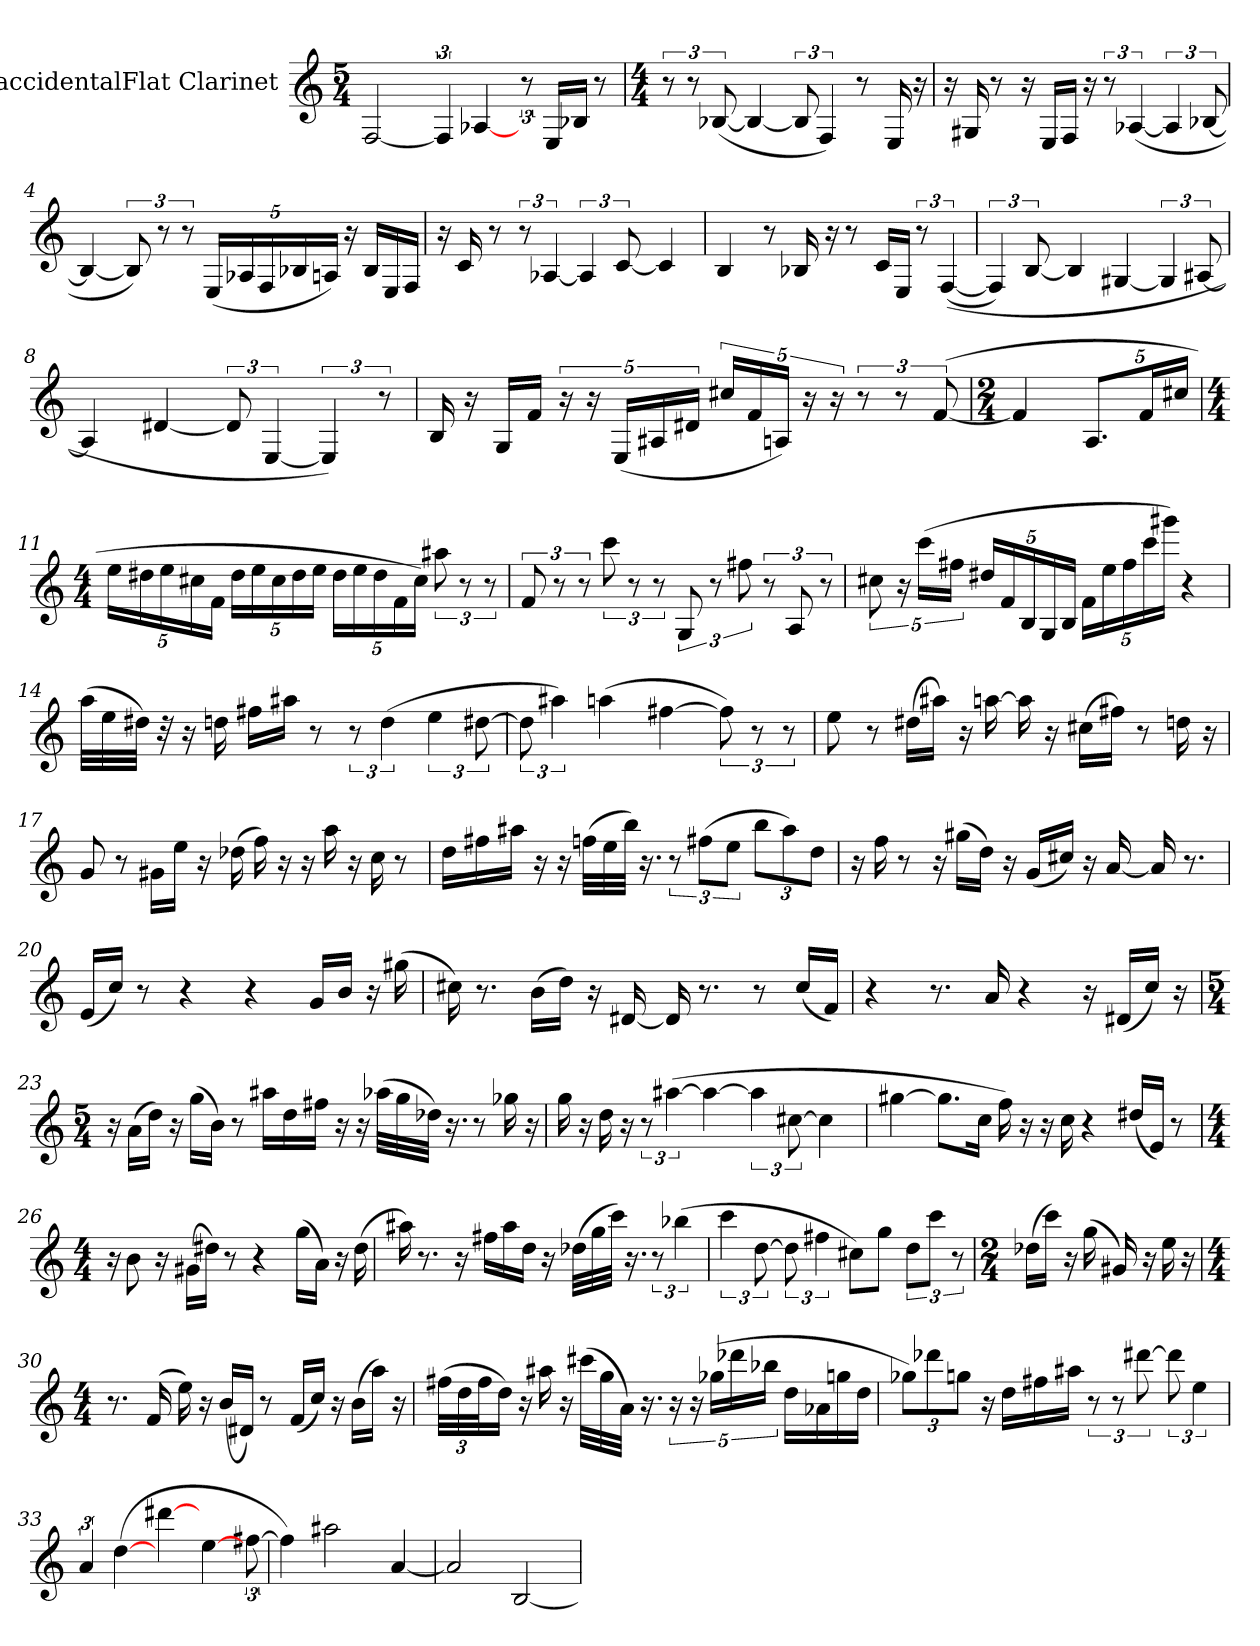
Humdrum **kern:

**kern
*part1
*staff1
*I"BaccidentalFlat Clarinet
*I'BaccidentalFlat Cl.
*clefG2
*ITrd1c2
*k[b-e-]
*M5/4
=1
(<[2E-/
6E-/]
[4G-X/
12r
16D/LL
16A-X/JJ
8r
=2
*M4/4
12r
12r
(<[12A-X/
4A-/_
12A-/]
6E-/)
8r
16D/
16r
=3
16r
16F#X/
8r
16r
16D/LL
16E-/JJ
16r
12r
(<[6G-X/
6G-/]
[12A-X/
!!LO:LB:g=z
=4
4A-/_
12A-/])
12r
12r
*Xbrackettup
(<20D/LL
20G-X/
20E-/
20A-X/
20Gn/JJ)
16r
16A-/LL
16D/
16E-/JJ
=5
16r
16B-/
8r
*brackettup
12r
[6G-X/
6G-/]
[12B-/
4B-/]
=6
4A/
8r
16A-X/
16r
8r
16B-/LL
16D/JJ
12r
(>(>[6E-/
!!LO:LB:g=z
=7
6E-/])
[12A/
4A/]
[4F#X/
6F#/]
[12G#X/
=8
4G#/]
[4c#X/
12c#/]
[6D/
6D/])
12r
=9
16A/
16r
16F/LL
16e-/JJ
20r
20r
(<20D/LL
20G#X/
20c#X/JJ
20bn/LL
20e-/
20Gn/JJ)
20r
20r
12r
12r
(>[12e-/
!!LO:LB:g=z
=10
*M2/4
4e-/]
*Xbrackettup
10.G/L
20e-/L
20bn/JJ
=11
*M4/4
20dd\LL
20cc#X\
20dd\
20bn\
20e-\JJ
20cc#\LL
20dd\
20b\
20cc#\
20dd\JJ
20cc#\LL
20dd\
20cc#\
20e-\
20b\JJ)
*brackettup
12gg#X\
12r
12r
=12
12e-/
12r
12r
12bb-\
12r
12r
12F/
12r
12een\
12r
12G/
12r
!!LO:LB:g=z
=13
10bn\
20r
(>20bb-\LL
20een\JJ
*Xbrackettup
20cc#X/LL
20e-/
20A/
20F/
20A/JJ
20e-\LL
20dd\
20ee\
20bb-\
20fff#X\JJ)
4r
=14
(>32gg\LLL
32dd\
32cc#X\JJJ)
32r
16r
16ccn\
16een\LL
16gg#X\JJ
8r
*brackettup
12r
(>6cc\
6dd\
[12cc#X\
!!LO:LB:g=z
=15
12cc#\]
6gg#X\)
(>4ggn\
[4een\
12ee\])
12r
12r
=16
8dd\
8r
(>16cc#X\LL
16gg#X\JJ)
16r
[16ggn\
16gg\]
16r
(>16bn\LL
16een\JJ)
8r
16ccn\
16r
=17
8f/
8r
16f#X\LL
16dd\JJ
16r
(>16cc-X\
16ee-\)
16r
16r
16gg\
16r
16b-\
8r
!!LO:LB:g=z
=18
16cc\LL
16een\
16gg#X\JJ
16r
16r
(>32ee-X\LLL
32dd\
32aa\JJJ)
16.r
12r
(>12een\L
12dd\J
*Xbrackettup
12aa\L
12gg#\)
12cc\J
=19
16r
16ee-\
8r
16r
(>16ff#X\LL
16cc\JJ)
16r
(<16f/LL
16bn/JJ)
16r
[16g/
16g/]
8.r
=20
(<16d/LL
16b-/JJ)
8r
4r
4r
16f/LL
16a/JJ
16r
(>16ff#X\
!!LO:LB:g=z
=21
16bn\)
8.r
(>16a\LL
16cc\JJ)
16r
[16c#X/
16c#/]
8.r
8r
(<16b/LL
16e-/JJ)
=22
4r
8.r
16g/
4r
16r
(<16c#X/LL
16b-/JJ)
16r
!!LO:LB:g=z
=23
*M5/4
16r
(>16g\LL
16cc\JJ)
16r
(>16ff\LL
16a\JJ)
8r
16gg#X\LL
16cc\
16een\JJ
16r
16r
(>32gg-X\LLL
32ff\
32cc-X\JJJ)
16.r
8r
16ff-X\
16r
=24
16ff\
16r
16cc\
16r
*brackettup
12r
(>[6gg#X\
4gg#\_
6gg#\]
[12bn\
4b\]
!!LO:LB:g=z
=25
[4ff#X\
8.ff#\L]
16b-\Jk
16ee-\)
16r
16r
16b-\
4r
(<16cc#X/LL
16d/JJ)
8r
=26
*M4/4
16r
8a\
16r
(>16f#X\LL
16cc#X\JJ)
8r
4r
(>16ff\LL
16g\JJ)
16r
(>16cc#\
=27
16gg#X\)
8.r
16r
16een\LL
16gg#\
16cc\JJ
16r
(>32cc-X\LLL
32ff\
32bb-\JJJ)
16.r
12r
(>6aa-X\
!!LO:PB:g=z
=28
6bb-\
[12cc\
12cc\]
6een\
8bn\L)
8ff\J
12cc\L
12bb-\J
12r
=29
*M2/4
(>16cc-X\LL
16bb-\JJ)
16r
(>16ff\
16f#X/)
16r
16dd\
16r
=30
*M4/4
8.r
(>16e-/
16dd\)
16r
(<16a/LL
16c#X/JJ)
8r
(<16e-/LL
16b-/JJ)
16r
(>16a\LL
16gg\JJ)
16r
!!LO:LB:g=z
=31
*Xbrackettup
(>48een\LLL
48cc\
48ee\J
16cc\JJ)
16r
16gg#X\
16r
(>32bbn\LLL
32ff\
32g\JJJ)
16.r
*brackettup
20r
20r
(>20ff-X\LL
20ccc-X\
20aa-X\JJ
16cc\LL
16g-X\
16ffn\
16cc\JJ
=32
*Xbrackettup
12ff-X\L)
12ccc-X\
12ffn\J
16r
16cc\LL
16een\
16gg#X\JJ
*brackettup
12r
12r
[12ccc#X\
12ccc#\]
6dd\
!!LO:LB:g=z
=33
6g/
(>[4cc\
[4ccc#X\
[4dd\
[12een\
=34
4ee\])
2gg#X\
[4g/
=35
2g/]
[2A/
=
*-
